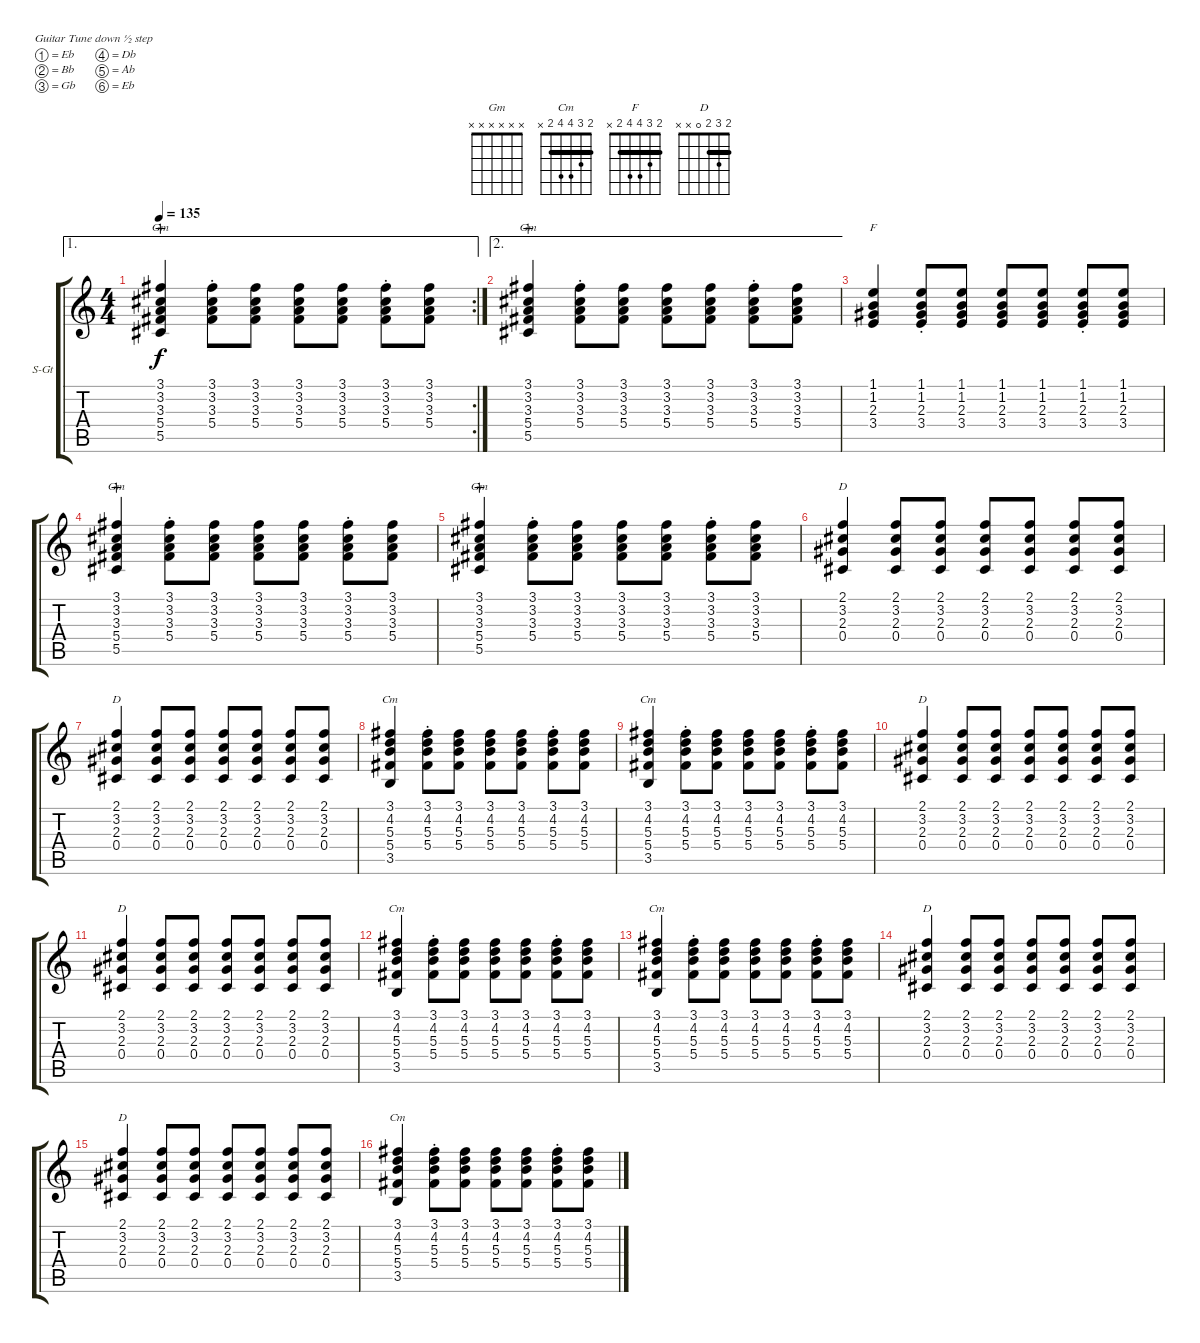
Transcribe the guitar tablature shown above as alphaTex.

\bracketExtendMode groupsimilarinstruments
\firstSystemTrackNameOrientation horizontal
\otherSystemsTrackNameOrientation horizontal
\track ("½Ú×à¼ªËû" "S-Gt") {instrument acousticguitarsteel}
\staff {score tabs}
\tuning (Eb4 Bb3 Gb3 Db3 Ab2 Eb2)
\chord ("Gm" x x x x x x)
\chord ("Cm" 2 3 4 4 2 x) {barre 2}
\chord ("F" 2 3 4 4 2 x) {barre 2}
\chord ("D" 2 3 2 0 x x) {barre 2}
\ae 1
\rc 2
\ts (4 4)
\tempo 135
\clef g2
\ks c
(3.1 3.2 3.3 5.4 5.5).4{ch "Gm" dy f wahc} (3.1{st} 3.2{st} 3.3{st} 5.4{st}).8 (3.1 3.2 3.3 5.4).8 (3.1 3.2 3.3 5.4).8 (3.1 3.2 3.3 5.4).8 (3.1{st} 3.2{st} 3.3{st} 5.4{st}).8 (3.1 3.2 3.3 5.4).8 |
\ae 2
(3.1 3.2 3.3 5.4 5.5).4{ch "Gm" wahc} (3.1{st} 3.2{st} 3.3{st} 5.4{st}).8 (3.1 3.2 3.3 5.4).8 (3.1 3.2 3.3 5.4).8 (3.1 3.2 3.3 5.4).8 (3.1{st} 3.2{st} 3.3{st} 5.4{st}).8 (3.1 3.2 3.3 5.4).8 |
(1.1 1.2 2.3 3.4).4{ch "F"} (1.1{st} 1.2{st} 2.3{st} 3.4{st}).8 (1.1 1.2 2.3 3.4).8 (1.1 1.2 2.3 3.4).8 (1.1 1.2 2.3 3.4).8 (1.1{st} 1.2{st} 2.3{st} 3.4{st}).8 (1.1 1.2 2.3 3.4).8 |
(3.1 3.2 3.3 5.4 5.5).4{ch "Gm" wahc} (3.1{st} 3.2{st} 3.3{st} 5.4{st}).8 (3.1 3.2 3.3 5.4).8 (3.1 3.2 3.3 5.4).8 (3.1 3.2 3.3 5.4).8 (3.1{st} 3.2{st} 3.3{st} 5.4{st}).8 (3.1 3.2 3.3 5.4).8 |
(3.1 3.2 3.3 5.4 5.5).4{ch "Gm" wahc} (3.1{st} 3.2{st} 3.3{st} 5.4{st}).8 (3.1 3.2 3.3 5.4).8 (3.1 3.2 3.3 5.4).8 (3.1 3.2 3.3 5.4).8 (3.1{st} 3.2{st} 3.3{st} 5.4{st}).8 (3.1 3.2 3.3 5.4).8 |
(2.1 3.2 2.3 0.4).4{ch "D"} (2.1 3.2 2.3 0.4).8 (2.1 3.2 2.3 0.4).8 (2.1 3.2 2.3 0.4).8 (2.1 3.2 2.3 0.4).8 (2.1 3.2 2.3 0.4).8 (2.1 3.2 2.3 0.4).8 |
(2.1 3.2 2.3 0.4).4{ch "D"} (2.1 3.2 2.3 0.4).8 (2.1 3.2 2.3 0.4).8 (2.1 3.2 2.3 0.4).8 (2.1 3.2 2.3 0.4).8 (2.1 3.2 2.3 0.4).8 (2.1 3.2 2.3 0.4).8 |
(3.1 4.2 5.3 5.4 3.5).4{ch "Cm"} (3.1{st} 4.2{st} 5.3{st} 5.4{st}).8 (3.1 4.2 5.3 5.4).8 (3.1 4.2 5.3 5.4).8 (3.1 4.2 5.3 5.4).8 (3.1{st} 4.2{st} 5.3{st} 5.4{st}).8 (3.1 4.2 5.3 5.4).8 |
(3.1 4.2 5.3 5.4 3.5).4{ch "Cm"} (3.1{st} 4.2{st} 5.3{st} 5.4{st}).8 (3.1 4.2 5.3 5.4).8 (3.1 4.2 5.3 5.4).8 (3.1 4.2 5.3 5.4).8 (3.1{st} 4.2{st} 5.3{st} 5.4{st}).8 (3.1 4.2 5.3 5.4).8 |
(2.1 3.2 2.3 0.4).4{ch "D"} (2.1 3.2 2.3 0.4).8 (2.1 3.2 2.3 0.4).8 (2.1 3.2 2.3 0.4).8 (2.1 3.2 2.3 0.4).8 (2.1 3.2 2.3 0.4).8 (2.1 3.2 2.3 0.4).8 |
(2.1 3.2 2.3 0.4).4{ch "D"} (2.1 3.2 2.3 0.4).8 (2.1 3.2 2.3 0.4).8 (2.1 3.2 2.3 0.4).8 (2.1 3.2 2.3 0.4).8 (2.1 3.2 2.3 0.4).8 (2.1 3.2 2.3 0.4).8 |
(3.1 4.2 5.3 5.4 3.5).4{ch "Cm"} (3.1{st} 4.2{st} 5.3{st} 5.4{st}).8 (3.1 4.2 5.3 5.4).8 (3.1 4.2 5.3 5.4).8 (3.1 4.2 5.3 5.4).8 (3.1{st} 4.2{st} 5.3{st} 5.4{st}).8 (3.1 4.2 5.3 5.4).8 |
(3.1 4.2 5.3 5.4 3.5).4{ch "Cm"} (3.1{st} 4.2{st} 5.3{st} 5.4{st}).8 (3.1 4.2 5.3 5.4).8 (3.1 4.2 5.3 5.4).8 (3.1 4.2 5.3 5.4).8 (3.1{st} 4.2{st} 5.3{st} 5.4{st}).8 (3.1 4.2 5.3 5.4).8 |
(2.1 3.2 2.3 0.4).4{ch "D"} (2.1 3.2 2.3 0.4).8 (2.1 3.2 2.3 0.4).8 (2.1 3.2 2.3 0.4).8 (2.1 3.2 2.3 0.4).8 (2.1 3.2 2.3 0.4).8 (2.1 3.2 2.3 0.4).8 |
(2.1 3.2 2.3 0.4).4{ch "D"} (2.1 3.2 2.3 0.4).8 (2.1 3.2 2.3 0.4).8 (2.1 3.2 2.3 0.4).8 (2.1 3.2 2.3 0.4).8 (2.1 3.2 2.3 0.4).8 (2.1 3.2 2.3 0.4).8 |
(3.1 4.2 5.3 5.4 3.5).4{ch "Cm"} (3.1{st} 4.2{st} 5.3{st} 5.4{st}).8 (3.1 4.2 5.3 5.4).8 (3.1 4.2 5.3 5.4).8 (3.1 4.2 5.3 5.4).8 (3.1{st} 4.2{st} 5.3{st} 5.4{st}).8 (3.1 4.2 5.3 5.4).8
